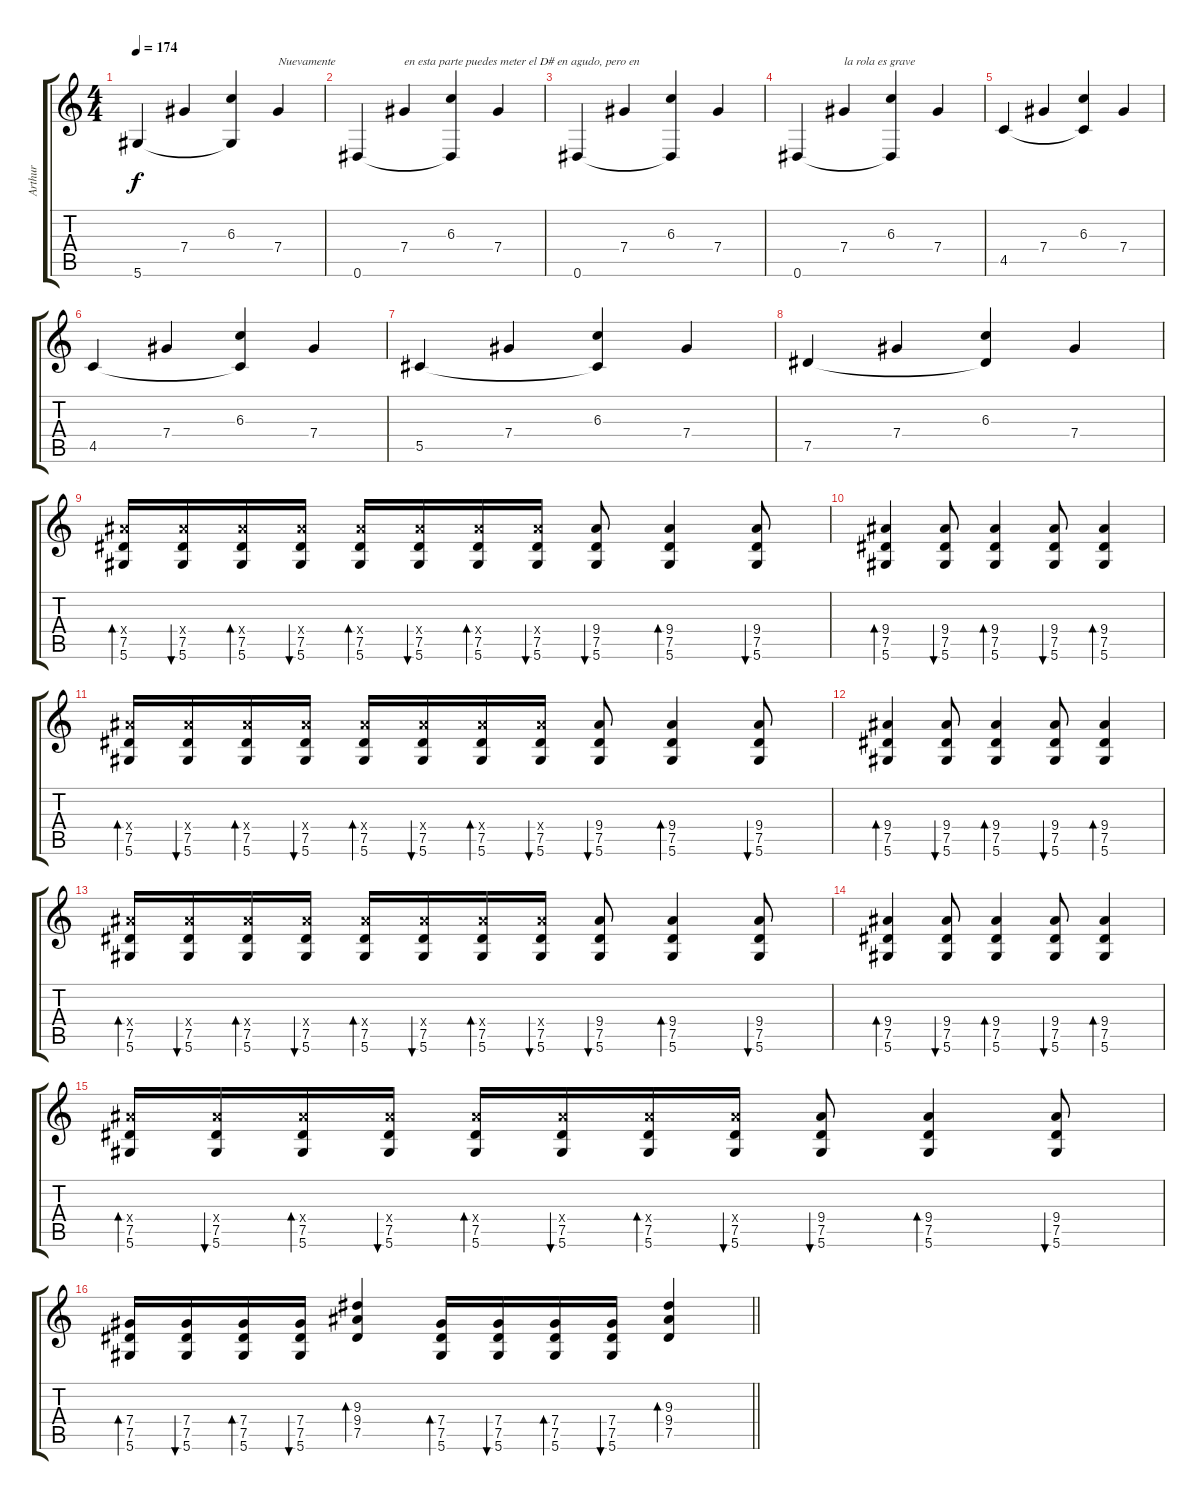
\track ("Arthur" "Arthur") {instrument distortionguitar}
\staff {score tabs}
\tuning (Eb4 Bb3 Gb3 Db3 Ab2 Eb2) {hide}
\ts (4 4)
\tempo 174
\clef g2
\ks c
5.6.4{dy f volume 10 instrument electricguitarclean} 7.4.4 (6.3 5.6{t}).4 7.4.4{txt "Nuevamente"} |
0.6.4 7.4.4{txt "en esta parte puedes meter el D# en agudo, pero en"} (6.3 0.6{t}).4 7.4.4 |
0.6.4 7.4.4 (6.3 0.6{t}).4 7.4.4 |
0.6.4 7.4.4{txt "la rola es grave"} (6.3 0.6{t}).4 7.4.4 |
4.5.4 7.4.4 (6.3 4.5{t}).4 7.4.4 |
4.5.4 7.4.4 (6.3 4.5{t}).4 7.4.4 |
5.5.4 7.4.4 (6.3 5.5{t}).4 7.4.4 |
7.5.4 7.4.4 (6.3 7.5{t}).4 7.4.4 |
(9.4{x} 7.5 5.6).16{bd 60 instrument distortionguitar} (9.4{x} 7.5 5.6).16{bu 60} (9.4{x} 7.5 5.6).16{bd 60} (9.4{x} 7.5 5.6).16{bu 60} (9.4{x} 7.5 5.6).16{bd 60} (9.4{x} 7.5 5.6).16{bu 60} (9.4{x} 7.5 5.6).16{bd 60} (9.4{x} 7.5 5.6).16{bu 60} (9.4 7.5 5.6).8{bu 60} (9.4 7.5 5.6).4{bd 60} (9.4 7.5 5.6).8{bu 60} |
(9.4 7.5 5.6).4{bd 60} (9.4 7.5 5.6).8{bu 60} (9.4 7.5 5.6).4{bd 60} (9.4 7.5 5.6).8{bu 60} (9.4 7.5 5.6).4{bd 60} |
(9.4{x} 7.5 5.6).16{bd 60} (9.4{x} 7.5 5.6).16{bu 60} (9.4{x} 7.5 5.6).16{bd 60} (9.4{x} 7.5 5.6).16{bu 60} (9.4{x} 7.5 5.6).16{bd 60} (9.4{x} 7.5 5.6).16{bu 60} (9.4{x} 7.5 5.6).16{bd 60} (9.4{x} 7.5 5.6).16{bu 60} (9.4 7.5 5.6).8{bu 60} (9.4 7.5 5.6).4{bd 60} (9.4 7.5 5.6).8{bu 60} |
(9.4 7.5 5.6).4{bd 60} (9.4 7.5 5.6).8{bu 60} (9.4 7.5 5.6).4{bd 60} (9.4 7.5 5.6).8{bu 60} (9.4 7.5 5.6).4{bd 60} |
(9.4{x} 7.5 5.6).16{bd 60} (9.4{x} 7.5 5.6).16{bu 60} (9.4{x} 7.5 5.6).16{bd 60} (9.4{x} 7.5 5.6).16{bu 60} (9.4{x} 7.5 5.6).16{bd 60} (9.4{x} 7.5 5.6).16{bu 60} (9.4{x} 7.5 5.6).16{bd 60} (9.4{x} 7.5 5.6).16{bu 60} (9.4 7.5 5.6).8{bu 60} (9.4 7.5 5.6).4{bd 60} (9.4 7.5 5.6).8{bu 60} |
(9.4 7.5 5.6).4{bd 60} (9.4 7.5 5.6).8{bu 60} (9.4 7.5 5.6).4{bd 60} (9.4 7.5 5.6).8{bu 60} (9.4 7.5 5.6).4{bd 60} |
(9.4{x} 7.5 5.6).16{bd 60} (9.4{x} 7.5 5.6).16{bu 60} (9.4{x} 7.5 5.6).16{bd 60} (9.4{x} 7.5 5.6).16{bu 60} (9.4{x} 7.5 5.6).16{bd 60} (9.4{x} 7.5 5.6).16{bu 60} (9.4{x} 7.5 5.6).16{bd 60} (9.4{x} 7.5 5.6).16{bu 60} (9.4 7.5 5.6).8{bu 60} (9.4 7.5 5.6).4{bd 60} (9.4 7.5 5.6).8{bu 60} |
\barLineRight lightlight
(7.4 7.5 5.6).16{bd 60} (7.4 7.5 5.6).16{bu 60} (7.4 7.5 5.6).16{bd 60} (7.4 7.5 5.6).16{bu 60} (9.3 9.4 7.5).4{bd 60} (7.4 7.5 5.6).16{bd 60} (7.4 7.5 5.6).16{bu 60} (7.4 7.5 5.6).16{bd 60} (7.4 7.5 5.6).16{bu 60} (9.3 9.4 7.5).4{bd 60}
